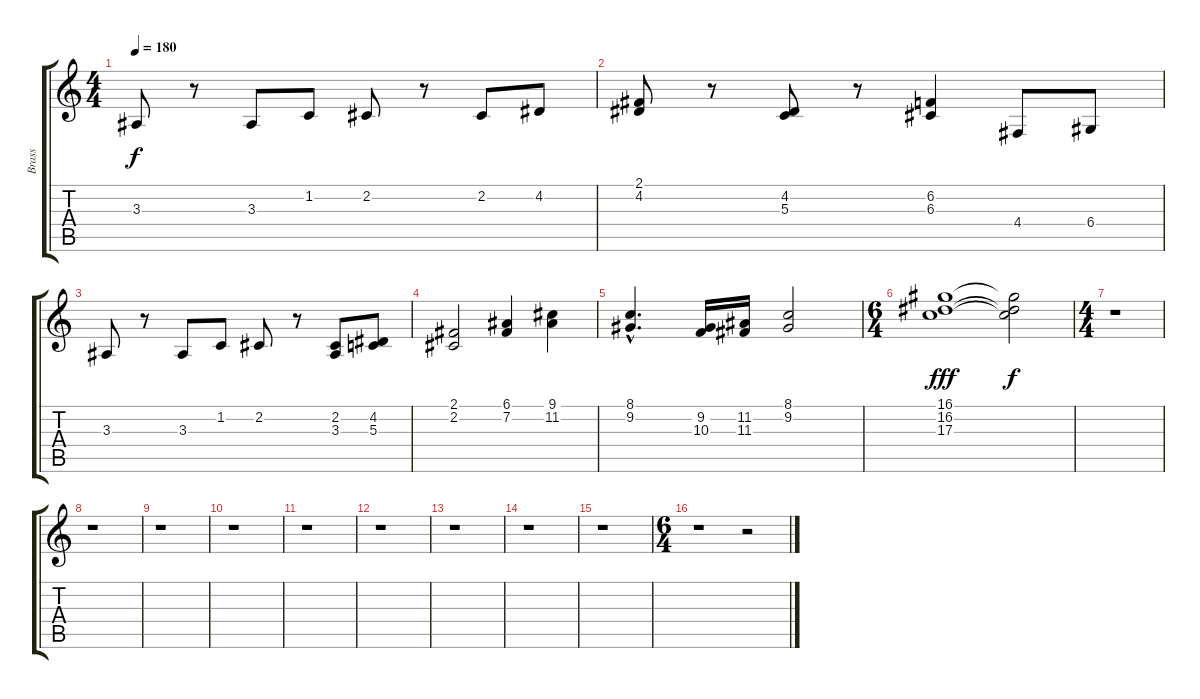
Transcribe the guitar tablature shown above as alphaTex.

\track ("Brass" "Brass") {instrument brasssection}
\staff {score tabs}
\tuning (E4 B3 G3 D3 A2 E2) {hide}
\ts (4 4)
\tempo 180
\clef g2
\ks c
3.3.8{dy f} r.8 3.3.8 1.2.8 2.2.8 r.8 2.2.8 4.2.8 |
(2.1 4.2).8 r.8 (4.2 5.3).8 r.8 (6.2 6.3).4 4.4.8 6.4.8 |
3.3.8 r.8 3.3.8 1.2.8 2.2.8 r.8 (2.2 3.3).8 (4.2 5.3).8 |
(2.1 2.2).2 (6.1 7.2).4 (9.1 11.2).4 |
(8.1{hac} 9.2{hac}).4{d} (9.2 10.3).16 (11.2 11.3).16 (8.1 9.2).2 |
\ts (6 4)
(16.1 16.2 17.3).1{dy fff} (16.1{t} 16.2{t} 17.3{t}).2{dy f} |
\ts (4 4)
r.1 |
r.1 |
r.1 |
r.1 |
r.1 |
r.1 |
r.1 |
r.1 |
r.1 |
\ts (6 4)
r.1 r.2
